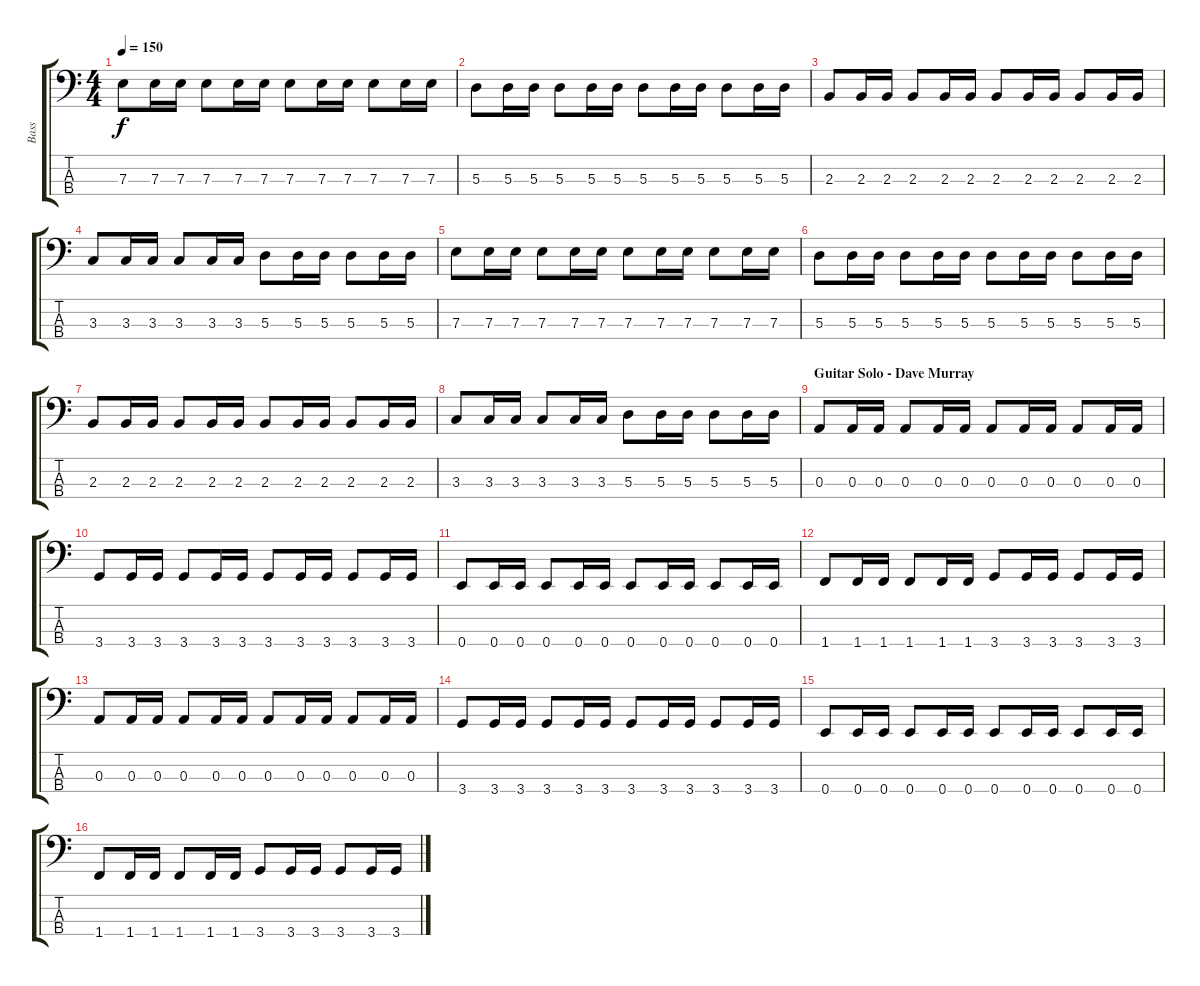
\track ("Bass" "Bass") {instrument electricbassfinger}
\staff {score tabs}
\tuning (G2 D2 A1 E1) {hide}
\ts (4 4)
\tempo 150
\clef f4
\ks c
7.3.8{dy f} 7.3.16 7.3.16 7.3.8 7.3.16 7.3.16 7.3.8 7.3.16 7.3.16 7.3.8 7.3.16 7.3.16 |
5.3.8 5.3.16 5.3.16 5.3.8 5.3.16 5.3.16 5.3.8 5.3.16 5.3.16 5.3.8 5.3.16 5.3.16 |
2.3.8 2.3.16 2.3.16 2.3.8 2.3.16 2.3.16 2.3.8 2.3.16 2.3.16 2.3.8 2.3.16 2.3.16 |
3.3.8 3.3.16 3.3.16 3.3.8 3.3.16 3.3.16 5.3.8 5.3.16 5.3.16 5.3.8 5.3.16 5.3.16 |
7.3.8 7.3.16 7.3.16 7.3.8 7.3.16 7.3.16 7.3.8 7.3.16 7.3.16 7.3.8 7.3.16 7.3.16 |
5.3.8 5.3.16 5.3.16 5.3.8 5.3.16 5.3.16 5.3.8 5.3.16 5.3.16 5.3.8 5.3.16 5.3.16 |
2.3.8 2.3.16 2.3.16 2.3.8 2.3.16 2.3.16 2.3.8 2.3.16 2.3.16 2.3.8 2.3.16 2.3.16 |
3.3.8 3.3.16 3.3.16 3.3.8 3.3.16 3.3.16 5.3.8 5.3.16 5.3.16 5.3.8 5.3.16 5.3.16 |
\section ("" "Guitar Solo - Dave Murray")
0.3.8 0.3.16 0.3.16 0.3.8 0.3.16 0.3.16 0.3.8 0.3.16 0.3.16 0.3.8 0.3.16 0.3.16 |
3.4.8 3.4.16 3.4.16 3.4.8 3.4.16 3.4.16 3.4.8 3.4.16 3.4.16 3.4.8 3.4.16 3.4.16 |
0.4.8 0.4.16 0.4.16 0.4.8 0.4.16 0.4.16 0.4.8 0.4.16 0.4.16 0.4.8 0.4.16 0.4.16 |
1.4.8 1.4.16 1.4.16 1.4.8 1.4.16 1.4.16 3.4.8 3.4.16 3.4.16 3.4.8 3.4.16 3.4.16 |
0.3.8 0.3.16 0.3.16 0.3.8 0.3.16 0.3.16 0.3.8 0.3.16 0.3.16 0.3.8 0.3.16 0.3.16 |
3.4.8 3.4.16 3.4.16 3.4.8 3.4.16 3.4.16 3.4.8 3.4.16 3.4.16 3.4.8 3.4.16 3.4.16 |
0.4.8 0.4.16 0.4.16 0.4.8 0.4.16 0.4.16 0.4.8 0.4.16 0.4.16 0.4.8 0.4.16 0.4.16 |
1.4.8 1.4.16 1.4.16 1.4.8 1.4.16 1.4.16 3.4.8 3.4.16 3.4.16 3.4.8 3.4.16 3.4.16
